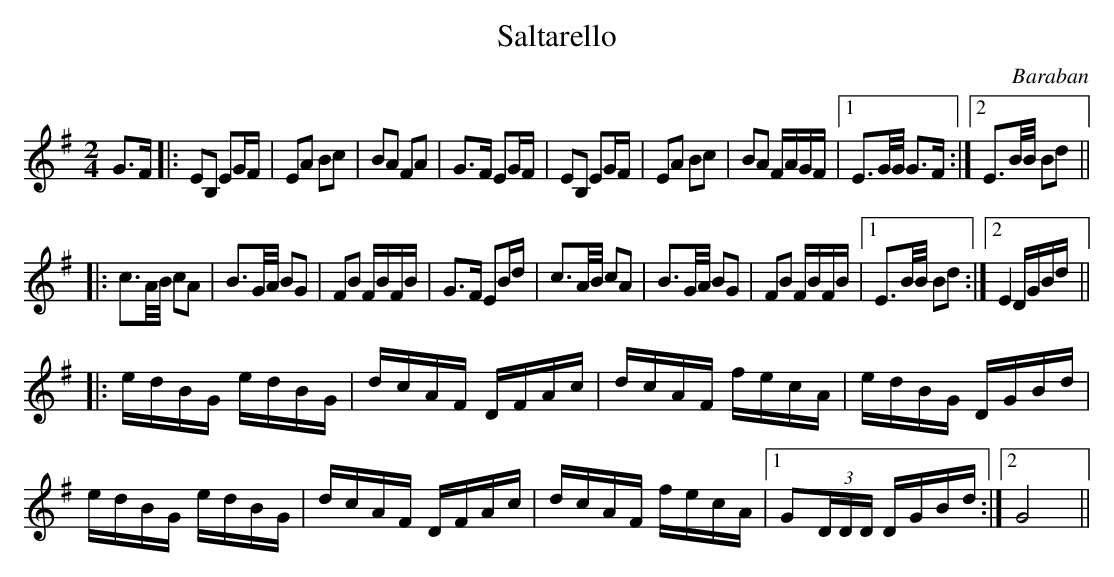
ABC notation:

X:1
T:Saltarello
C:Baraban
M:2/4
L:1/16
K:G
G3F|:E2B,2 E2GF|E2A2 B2c2|B2A2 F2A2|G3F E2GF|\
E2B,2 E2GF|E2A2 B2c2|B2A2 FAGF|1 E3G/G/ G3F:|2 E3B/B/ B2d2||
|:c3A/B/ c2A2|B3G/A/ B2G2|F2B2 FBFB|G3F E2Bd|\
c3A/B/ c2A2|B3G/A/ B2G2|F2B2 FBFB|1 E3B/B/ B2d2:|2 E4 DGBd||
|:edBG edBG|dcAF DFAc|dcAF fecA|edBG DGBd|
edBG edBG|dcAF DFAc|dcAF fecA|1 G2(3DDD DGBd:|2 G8||
